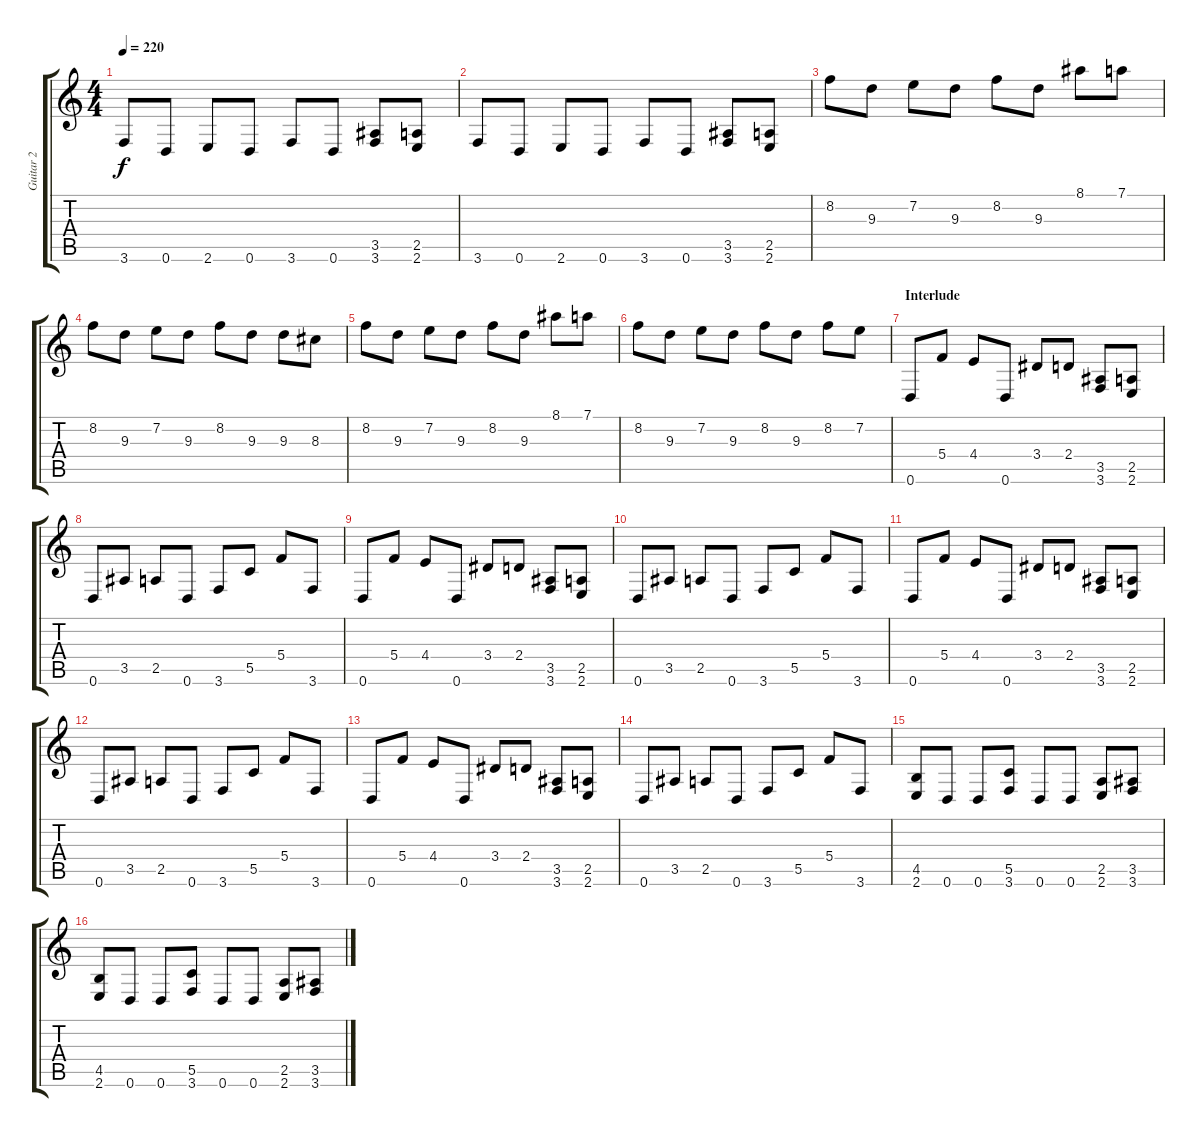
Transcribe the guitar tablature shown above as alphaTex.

\track ("Guitar 2" "Guitar 2") {instrument overdrivenguitar}
\staff {score tabs}
\tuning (D4 A3 F3 C3 G2 D2) {hide}
\ts (4 4)
\tempo 220
\clef g2
\ks c
3.6.8{dy f} 0.6.8 2.6.8 0.6.8 3.6.8 0.6.8 (3.5 3.6).8 (2.5 2.6).8 |
3.6.8 0.6.8 2.6.8 0.6.8 3.6.8 0.6.8 (3.5 3.6).8 (2.5 2.6).8 |
8.2.8 9.3.8 7.2.8 9.3.8 8.2.8 9.3.8 8.1.8 7.1.8 |
8.2.8 9.3.8 7.2.8 9.3.8 8.2.8 9.3.8 9.3.8 8.3.8 |
8.2.8 9.3.8 7.2.8 9.3.8 8.2.8 9.3.8 8.1.8 7.1.8 |
8.2.8 9.3.8 7.2.8 9.3.8 8.2.8 9.3.8 8.2.8 7.2.8 |
\section ("" "Interlude")
0.6.8 5.4.8 4.4.8 0.6.8 3.4.8 2.4.8 (3.5 3.6).8 (2.5 2.6).8 |
0.6.8 3.5.8 2.5.8 0.6.8 3.6.8 5.5.8 5.4.8 3.6.8 |
0.6.8 5.4.8 4.4.8 0.6.8 3.4.8 2.4.8 (3.5 3.6).8 (2.5 2.6).8 |
0.6.8 3.5.8 2.5.8 0.6.8 3.6.8 5.5.8 5.4.8 3.6.8 |
0.6.8 5.4.8 4.4.8 0.6.8 3.4.8 2.4.8 (3.5 3.6).8 (2.5 2.6).8 |
0.6.8 3.5.8 2.5.8 0.6.8 3.6.8 5.5.8 5.4.8 3.6.8 |
0.6.8 5.4.8 4.4.8 0.6.8 3.4.8 2.4.8 (3.5 3.6).8 (2.5 2.6).8 |
0.6.8 3.5.8 2.5.8 0.6.8 3.6.8 5.5.8 5.4.8 3.6.8 |
(4.5 2.6).8 0.6.8 0.6.8 (5.5 3.6).8 0.6.8 0.6.8 (2.5 2.6).8 (3.5 3.6).8 |
(4.5 2.6).8 0.6.8 0.6.8 (5.5 3.6).8 0.6.8 0.6.8 (2.5 2.6).8 (3.5 3.6).8
